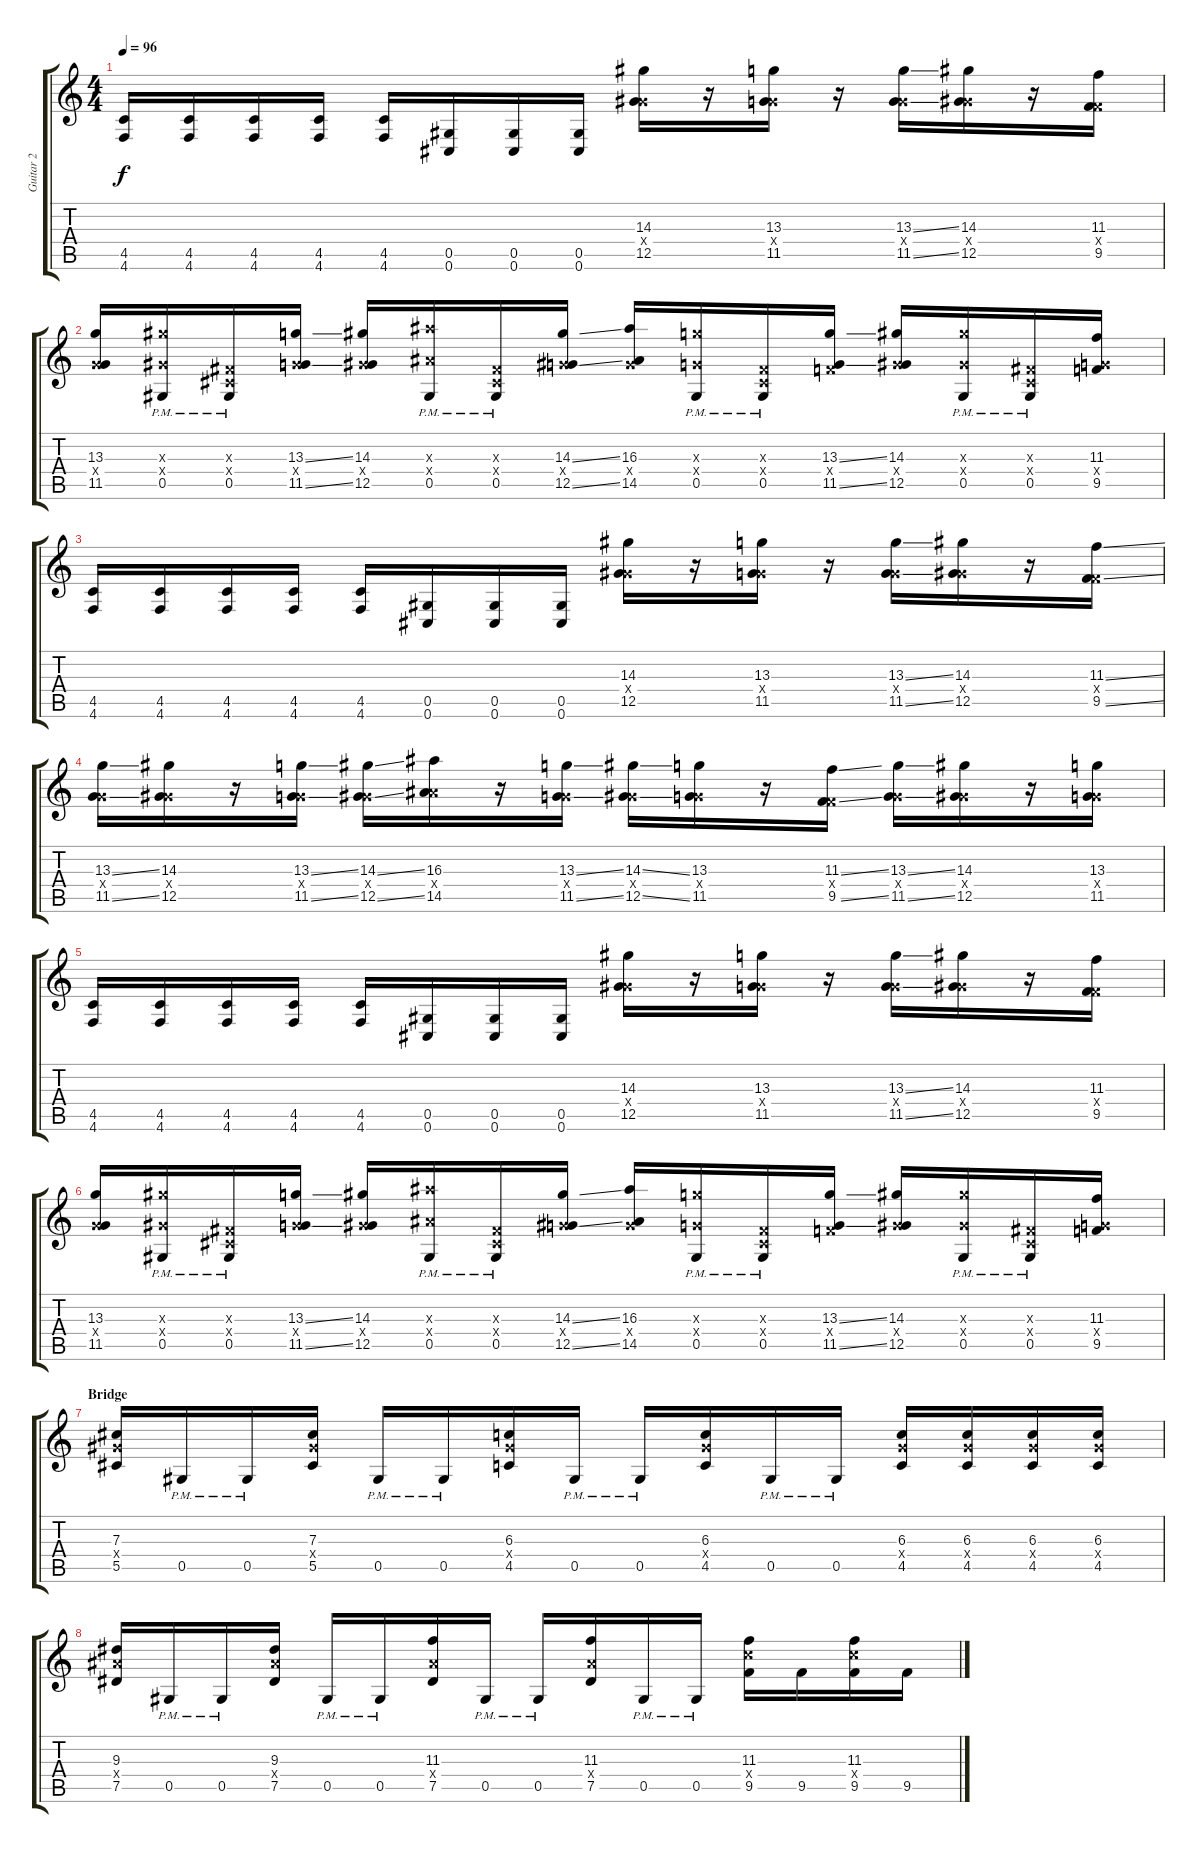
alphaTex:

\track ("Guitar 2" "Guitar 2") {instrument distortionguitar}
\staff {score tabs}
\tuning (Eb4 Bb3 Gb3 Db3 Ab2 Db2) {hide}
\ts (4 4)
\tempo 96
\clef g2
\ks c
(4.5 4.6).16{dy f} (4.5 4.6).16 (4.5 4.6).16 (4.5 4.6).16 (4.5 4.6).16 (0.5 0.6).16 (0.5 0.6).16 (0.5 0.6).16 (14.3 7.4{x} 12.5).16 r.16 (13.3 6.4{x} 11.5).16 r.16 (13.3{ss} 6.4{x} 11.5{ss}).16 (14.3 7.4{x} 12.5).16 r.16 (11.3 4.4{x} 9.5).16 |
(13.3 6.4{x} 11.5).16 (14.3{x} 7.4{x} 0.5{pm}).16 (0.3{x} 0.4{x} 0.5{pm}).16 (13.3{ss} 6.4{x} 11.5{ss}).16 (14.3 7.4{x} 12.5).16 (16.3{x} 9.4{x} 0.5{pm}).16 (0.3{x} 0.4{x} 0.5{pm}).16 (14.3{ss} 6.4{x} 12.5{ss}).16 (16.3 7.4{x} 14.5).16 (13.3{x} 6.4{x} 0.5{pm}).16 (0.3{x} 0.4{x} 0.5{pm}).16 (13.3{ss} 4.4{x} 11.5{ss}).16 (14.3 6.4{x} 12.5).16 (14.3{x} 7.4{x} 0.5{pm}).16 (0.3{x} 0.4{x} 0.5{pm}).16 (11.3 6.4{x} 9.5).16 |
(4.5 4.6).16{volume 13} (4.5 4.6).16 (4.5 4.6).16 (4.5 4.6).16 (4.5 4.6).16 (0.5 0.6).16 (0.5 0.6).16 (0.5 0.6).16 (14.3 7.4{x} 12.5).16 r.16 (13.3 6.4{x} 11.5).16 r.16 (13.3{ss} 6.4{x} 11.5{ss}).16 (14.3 7.4{x} 12.5).16 r.16 (11.3{ss} 4.4{x} 9.5{ss}).16 |
(13.3{ss} 6.4{x} 11.5{ss}).16 (14.3 7.4{x} 12.5).16 r.16 (13.3{ss} 6.4{x} 11.5{ss}).16 (14.3{ss} 7.4{x} 12.5{ss}).16 (16.3 9.4{x} 14.5).16 r.16 (13.3{ss} 6.4{x} 11.5{ss}).16 (14.3{ss} 7.4{x} 12.5{ss}).16 (13.3 6.4{x} 11.5).16 r.16 (11.3{ss} 4.4{x} 9.5{ss}).16 (13.3{ss} 6.4{x} 11.5{ss}).16 (14.3 7.4{x} 12.5).16 r.16 (13.3 6.4{x} 11.5).16 |
(4.5 4.6).16 (4.5 4.6).16 (4.5 4.6).16 (4.5 4.6).16 (4.5 4.6).16 (0.5 0.6).16 (0.5 0.6).16 (0.5 0.6).16 (14.3 7.4{x} 12.5).16 r.16 (13.3 6.4{x} 11.5).16 r.16 (13.3{ss} 6.4{x} 11.5{ss}).16 (14.3 7.4{x} 12.5).16 r.16 (11.3 4.4{x} 9.5).16 |
(13.3 6.4{x} 11.5).16 (14.3{x} 7.4{x} 0.5{pm}).16 (0.3{x} 0.4{x} 0.5{pm}).16 (13.3{ss} 6.4{x} 11.5{ss}).16 (14.3 7.4{x} 12.5).16 (16.3{x} 9.4{x} 0.5{pm}).16 (0.3{x} 0.4{x} 0.5{pm}).16 (14.3{ss} 6.4{x} 12.5{ss}).16 (16.3 7.4{x} 14.5).16 (13.3{x} 6.4{x} 0.5{pm}).16 (0.3{x} 0.4{x} 0.5{pm}).16 (13.3{ss} 4.4{x} 11.5{ss}).16 (14.3 6.4{x} 12.5).16 (14.3{x} 7.4{x} 0.5{pm}).16 (0.3{x} 0.4{x} 0.5{pm}).16 (11.3 6.4{x} 9.5).16 |
\section ("" "Bridge")
(7.3 7.4{x} 5.5).16 0.5{pm}.16 0.5{pm}.16 (7.3 7.4{x} 5.5).16 0.5{pm}.16 0.5{pm}.16 (6.3 7.4{x} 4.5).16 0.5{pm}.16 0.5{pm}.16 (6.3 7.4{x} 4.5).16 0.5{pm}.16 0.5{pm}.16 (6.3 7.4{x} 4.5).16 (6.3 7.4{x} 4.5).16 (6.3 7.4{x} 4.5).16 (6.3 7.4{x} 4.5).16 |
(9.3 9.4{x} 7.5).16 0.5{pm}.16 0.5{pm}.16 (9.3 9.4{x} 7.5).16 0.5{pm}.16 0.5{pm}.16 (11.3 9.4{x} 7.5).16 0.5{pm}.16 0.5{pm}.16 (11.3 9.4{x} 7.5).16 0.5{pm}.16 0.5{pm}.16 (11.3 11.4{x} 9.5).16 9.5.16 (11.3 11.4{x} 9.5).16 9.5.16
